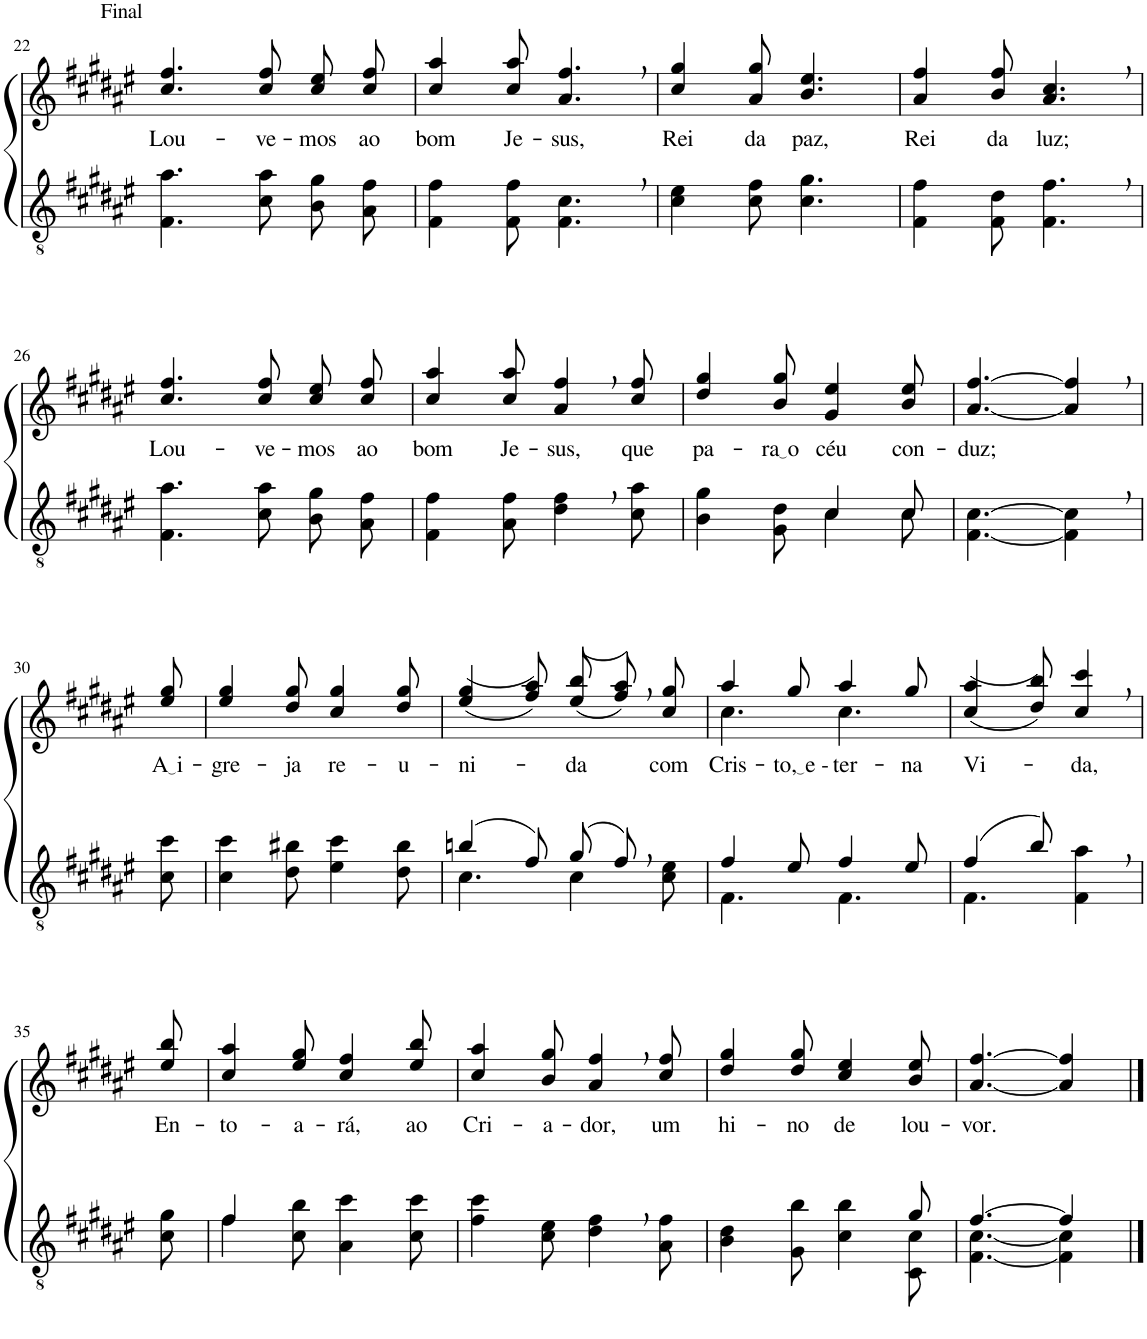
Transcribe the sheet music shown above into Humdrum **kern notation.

**kern	**kern	**text
*part2	*part1	*part1
*staff2	*staff1	*staff1
*I"Parte III e IV	*I"Parte I e II	*
!!LO:PB:g=z
*clefGv2	*clefG2	*
*Trd5c9	*Trd5c9	*
*k[f#c#g#d#a#e#]	*k[f#c#g#d#a#e#]	*
*M6/8	*M6/8	*
=22	=22	=22
!	!LO:TX:a:t=Final	!
!	!	!LO:LY:b
4.F#\ 4.a#\	4.cc#/ 4.ff#/	Lou-
!	!	!LO:LY:b
8c#\ 8a#\L	8cc#\ 8ff#\L	-ve-
!	!	!LO:LY:b
8B\ 8g#\	8cc#\ 8ee#\	-mos
!	!	!LO:LY:b
8A#\ 8f#\J	8cc#\ 8ff#\J	ao
=23	=23	=23
!	!	!LO:LY:b
4F#\ 4f#\	4cc#/ 4aa#/	bom
!	!	!LO:LY:b
8F#\ 8f#\	8cc#/ 8aa#/	Je-
!	!	!LO:LY:b
4.F#\, 4.c#\,	4.a#/, 4.ff#/,	-sus,
=24	=24	=24
!	!	!LO:LY:b
4c#\ 4e#\	4cc#/ 4gg#/	Rei
!	!	!LO:LY:b
8c#\ 8f#\	8a#/ 8gg#/	da
!	!	!LO:LY:b
4.c#\ 4.g#\	4.b/ 4.ee#/	paz,
=25	=25	=25
!	!	!LO:LY:b
4F#\ 4f#\	4a#/ 4ff#/	Rei
!	!	!LO:LY:b
8F#\ 8d#\	8b/ 8ff#/	da
!	!	!LO:LY:b
4.F#\, 4.f#\,	4.a#/, 4.cc#/,	luz;
!!LO:LB:g=z
=26	=26	=26
!	!	!LO:LY:b
4.F#\ 4.a#\	4.cc#/ 4.ff#/	Lou-
!	!	!LO:LY:b
8c#\ 8a#\L	8cc#\ 8ff#\L	-ve-
!	!	!LO:LY:b
8B\ 8g#\	8cc#\ 8ee#\	-mos
!	!	!LO:LY:b
8A#\ 8f#\J	8cc#\ 8ff#\J	ao
=27	=27	=27
!	!	!LO:LY:b
4F#\ 4f#\	4cc#/ 4aa#/	bom
!	!	!LO:LY:b
8A#\ 8f#\	8cc#/ 8aa#/	Je-
!	!	!LO:LY:b
4d#\, 4f#\,	4a#/, 4ff#/,	-sus,
!	!	!LO:LY:b
8c#\ 8a#\	8cc#/ 8ff#/	que
=28	=28	=28
*^	*	*
!	!	!	!LO:LY:b
4B\ 4g#\	4.ryy	4dd#/ 4gg#/	pa-
!	!	!	!LO:LY:b
8G#\ 8d#\	.	8b/ 8gg#/	ra o
!	!	!	!LO:LY:b
4c#\	4c#/	4g#/ 4ee#/	céu
!	!	!	!LO:LY:b
8c#\	8c#/	8b/ 8ee#/	con-
=29	=29	=29	=29
!	!	!	!LO:LY:b
*v	*v	*	*
[4.F#\ [4.c#\	[4.a#/ [4.ff#/	-duz;
4F#\], 4c#\],	4a#/], 4ff#/],	.
!!LO:LB:g=z
=30	=30	=30
!	!	!LO:LY:b
8c#\ 8cc#\	8ee#/ 8gg#/	A i
=31	=31	=31
!	!	!LO:LY:b
4c#\ 4cc#\	4ee#/ 4gg#/	-gre-
!	!	!LO:LY:b
8d#\ 8b#X\	8dd#/ 8gg#/	-ja
!	!	!LO:LY:b
4e#\ 4cc#\	4cc#/ 4gg#/	re-
!	!	!LO:LY:b
8d#\ 8b#\	8dd#/ 8gg#/	-u-
=32	=32	=32
*^	*	*
!	!	!	!LO:LY:b
(4bn/	4.c#\	((4ee#/ 4gg#/	-ni-
8f#/)	.	8ff#/ 8aa#/))	.
!	!	!	!LO:LY:b
(8g#/L	4c#\	((8ee#\ 8bb\L	-da
8f#,/J)	.	8ff#,\ 8aa#,\))	.
!	!	!	!LO:LY:b
8ryy	8c#\ 8e#\	8cc#\ 8gg#\J	com
=33	=33	=33	=33
*	*	*^	*
!	!	!	!	!LO:LY:b
4f#/	4.F#\	4aa#/	4.cc#\	Cris-
!	!	!	!	!LO:LY:b
8e#/	.	8gg#/	.	to, e -
!	!	!	!	!LO:LY:b
4f#/	4.F#\	4aa#/	4.cc#\	-ter-
!	!	!	!	!LO:LY:b
8e#/	.	8gg#/	.	-na
*	*	*v	*v	*
=34	=34	=34	=34
!	!	!	!LO:LY:b
(4f#/	4.F#\	((4cc#/ 4aa#/	Vi-
8b/)	.	8dd#/ 8bb/))	.
!	!	!	!LO:LY:b
4ryy	4F#\ 4a#\	4cc#/, 4ccc#/,	-da,
!!LO:LB:g=z
=35	=35	=35	=35
!	!	!	!LO:LY:b
*v	*v	*	*
8c#\ 8g#\	8ee#/ 8bb/	En-
=36	=36	=36
*^	*	*
!	!	!	!LO:LY:b
4f#/	4f#\	4cc#/ 4aa#/	-to-
!	!	!	!LO:LY:b
2ryy	8c#\ 8b\	8ee#/ 8gg#/	-a-
!	!	!	!LO:LY:b
.	4A#\ 4cc#\	4cc#/ 4ff#/	-rá,
!	!	!	!LO:LY:b
.	8c#\ 8cc#\	8ee#/ 8bb/	ao
=37	=37	=37	=37
!	!	!	!LO:LY:b
*v	*v	*	*
4f#\ 4cc#\	4cc#/ 4aa#/	Cri-
!	!	!LO:LY:b
8c#\ 8e#\	8b/ 8gg#/	-a-
!	!	!LO:LY:b
4d#\, 4f#\,	4a#/, 4ff#/,	-dor,
!	!	!LO:LY:b
8A#\ 8f#\	8cc#/ 8ff#/	um
=38	=38	=38
*^	*	*
!	!	!	!LO:LY:b
2ryy	4B\ 4d#\	4dd#/ 4gg#/	hi-
!	!	!	!LO:LY:b
.	8G#\ 8b\	8dd#/ 8gg#/	-no
!	!	!	!LO:LY:b
.	4c#\ 4b\	4cc#/ 4ee#/	de
8ryy	.	.	.
!	!	!	!LO:LY:b
8g#/	8C#\ 8c#\	8b/ 8ee#/	lou-
=39	=39	=39	=39
!	!	!	!LO:LY:b
[4.f#/	[4.F#\ [4.c#\	[4.a#/ [4.ff#/	-vor.
4f#/]	4F#\] 4c#\]	4a#/] 4ff#/]	.
*v	*v	*	*
==	==	==
*-	*-	*-
